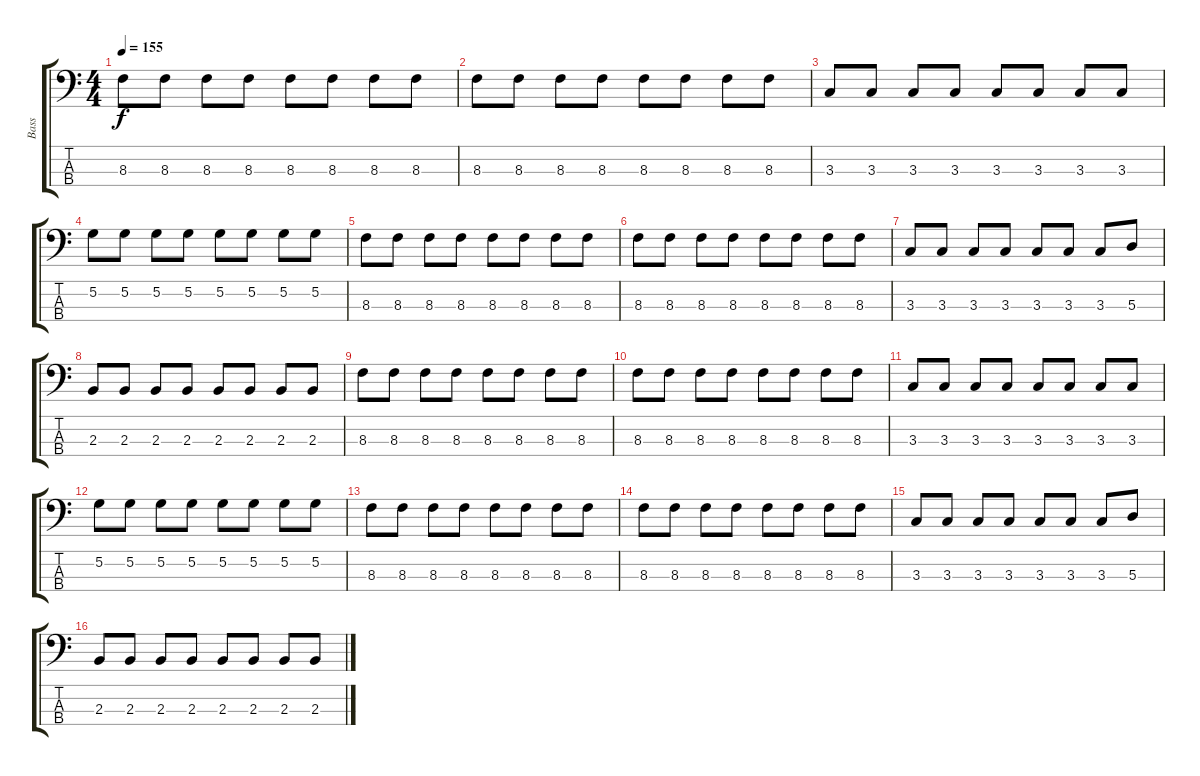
\track ("Bass" "Bass") {instrument electricbassfinger}
\staff {score tabs}
\tuning (G2 D2 A1 E1) {hide}
\ts (4 4)
\tempo 155
\clef f4
\ks c
8.3.8{dy f} 8.3.8 8.3.8 8.3.8 8.3.8 8.3.8 8.3.8 8.3.8 |
8.3.8 8.3.8 8.3.8 8.3.8 8.3.8 8.3.8 8.3.8 8.3.8 |
3.3.8 3.3.8 3.3.8 3.3.8 3.3.8 3.3.8 3.3.8 3.3.8 |
5.2.8 5.2.8 5.2.8 5.2.8 5.2.8 5.2.8 5.2.8 5.2.8 |
8.3.8 8.3.8 8.3.8 8.3.8 8.3.8 8.3.8 8.3.8 8.3.8 |
8.3.8 8.3.8 8.3.8 8.3.8 8.3.8 8.3.8 8.3.8 8.3.8 |
3.3.8 3.3.8 3.3.8 3.3.8 3.3.8 3.3.8 3.3.8 5.3.8 |
2.3.8 2.3.8 2.3.8 2.3.8 2.3.8 2.3.8 2.3.8 2.3.8 |
8.3.8 8.3.8 8.3.8 8.3.8 8.3.8 8.3.8 8.3.8 8.3.8 |
8.3.8 8.3.8 8.3.8 8.3.8 8.3.8 8.3.8 8.3.8 8.3.8 |
3.3.8 3.3.8 3.3.8 3.3.8 3.3.8 3.3.8 3.3.8 3.3.8 |
5.2.8 5.2.8 5.2.8 5.2.8 5.2.8 5.2.8 5.2.8 5.2.8 |
8.3.8 8.3.8 8.3.8 8.3.8 8.3.8 8.3.8 8.3.8 8.3.8 |
8.3.8 8.3.8 8.3.8 8.3.8 8.3.8 8.3.8 8.3.8 8.3.8 |
3.3.8 3.3.8 3.3.8 3.3.8 3.3.8 3.3.8 3.3.8 5.3.8 |
2.3.8 2.3.8 2.3.8 2.3.8 2.3.8 2.3.8 2.3.8 2.3.8
